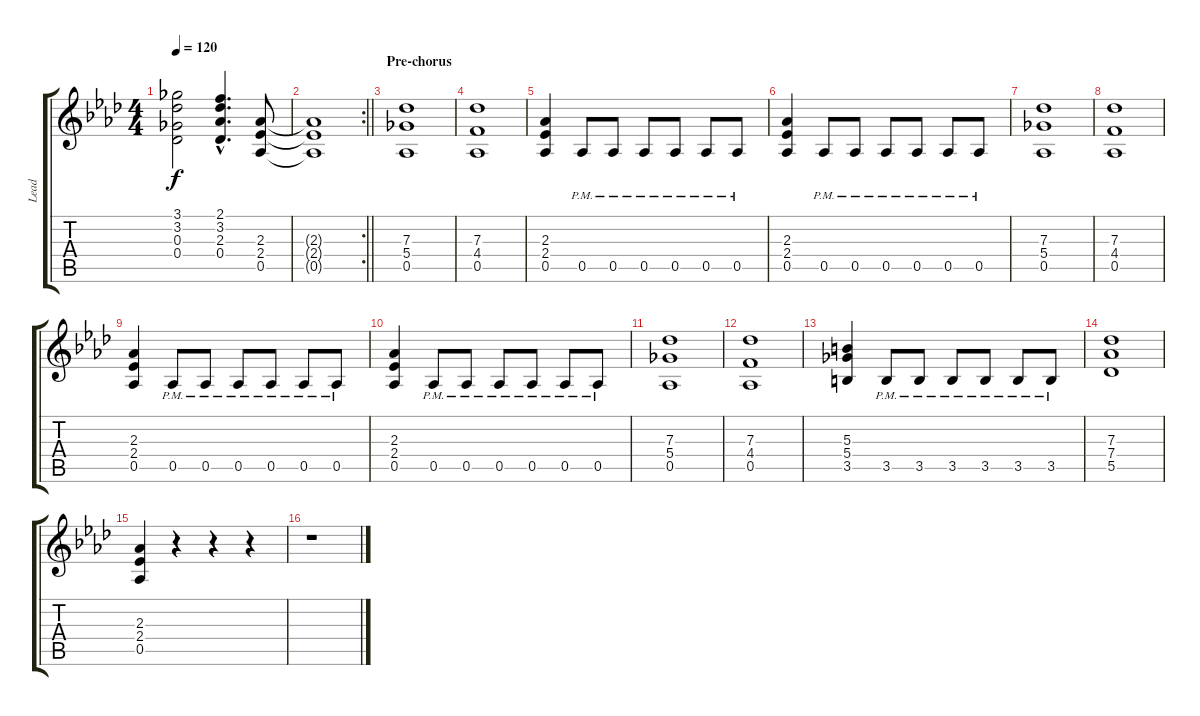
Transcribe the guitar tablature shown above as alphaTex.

\track ("Lead" "Lead") {instrument overdrivenguitar}
\staff {score tabs}
\tuning (Eb4 Bb3 Gb3 Db3 Ab2 Eb2) {hide}
\ts (4 4)
\tempo 120
\clef g2
\ks ab
(3.1 3.2 0.3 0.4).2{dy f} (2.1{hac} 3.2{hac} 2.3{hac} 0.4{hac}).4{d} (2.3 2.4 0.5).8 |
\rc 2
\barLineRight lightlight
(2.3{t} 2.4{t} 0.5{t}).1 |
\section ("" "Pre-chorus")
(7.3 5.4 0.5).1 |
(7.3 4.4 0.5).1 |
(2.3 2.4 0.5).4 0.5{pm}.8 0.5{pm}.8 0.5{pm}.8 0.5{pm}.8 0.5{pm}.8 0.5{pm}.8 |
(2.3 2.4 0.5).4 0.5{pm}.8 0.5{pm}.8 0.5{pm}.8 0.5{pm}.8 0.5{pm}.8 0.5{pm}.8 |
(7.3 5.4 0.5).1 |
(7.3 4.4 0.5).1 |
(2.3 2.4 0.5).4 0.5{pm}.8 0.5{pm}.8 0.5{pm}.8 0.5{pm}.8 0.5{pm}.8 0.5{pm}.8 |
(2.3 2.4 0.5).4 0.5{pm}.8 0.5{pm}.8 0.5{pm}.8 0.5{pm}.8 0.5{pm}.8 0.5{pm}.8 |
(7.3 5.4 0.5).1 |
(7.3 4.4 0.5).1 |
(5.3 5.4 3.5).4 3.5{pm}.8 3.5{pm}.8 3.5{pm}.8 3.5{pm}.8 3.5{pm}.8 3.5{pm}.8 |
(7.3 7.4 5.5).1 |
(2.3 2.4 0.5).4 r.4 r.4 r.4 |
r.1
